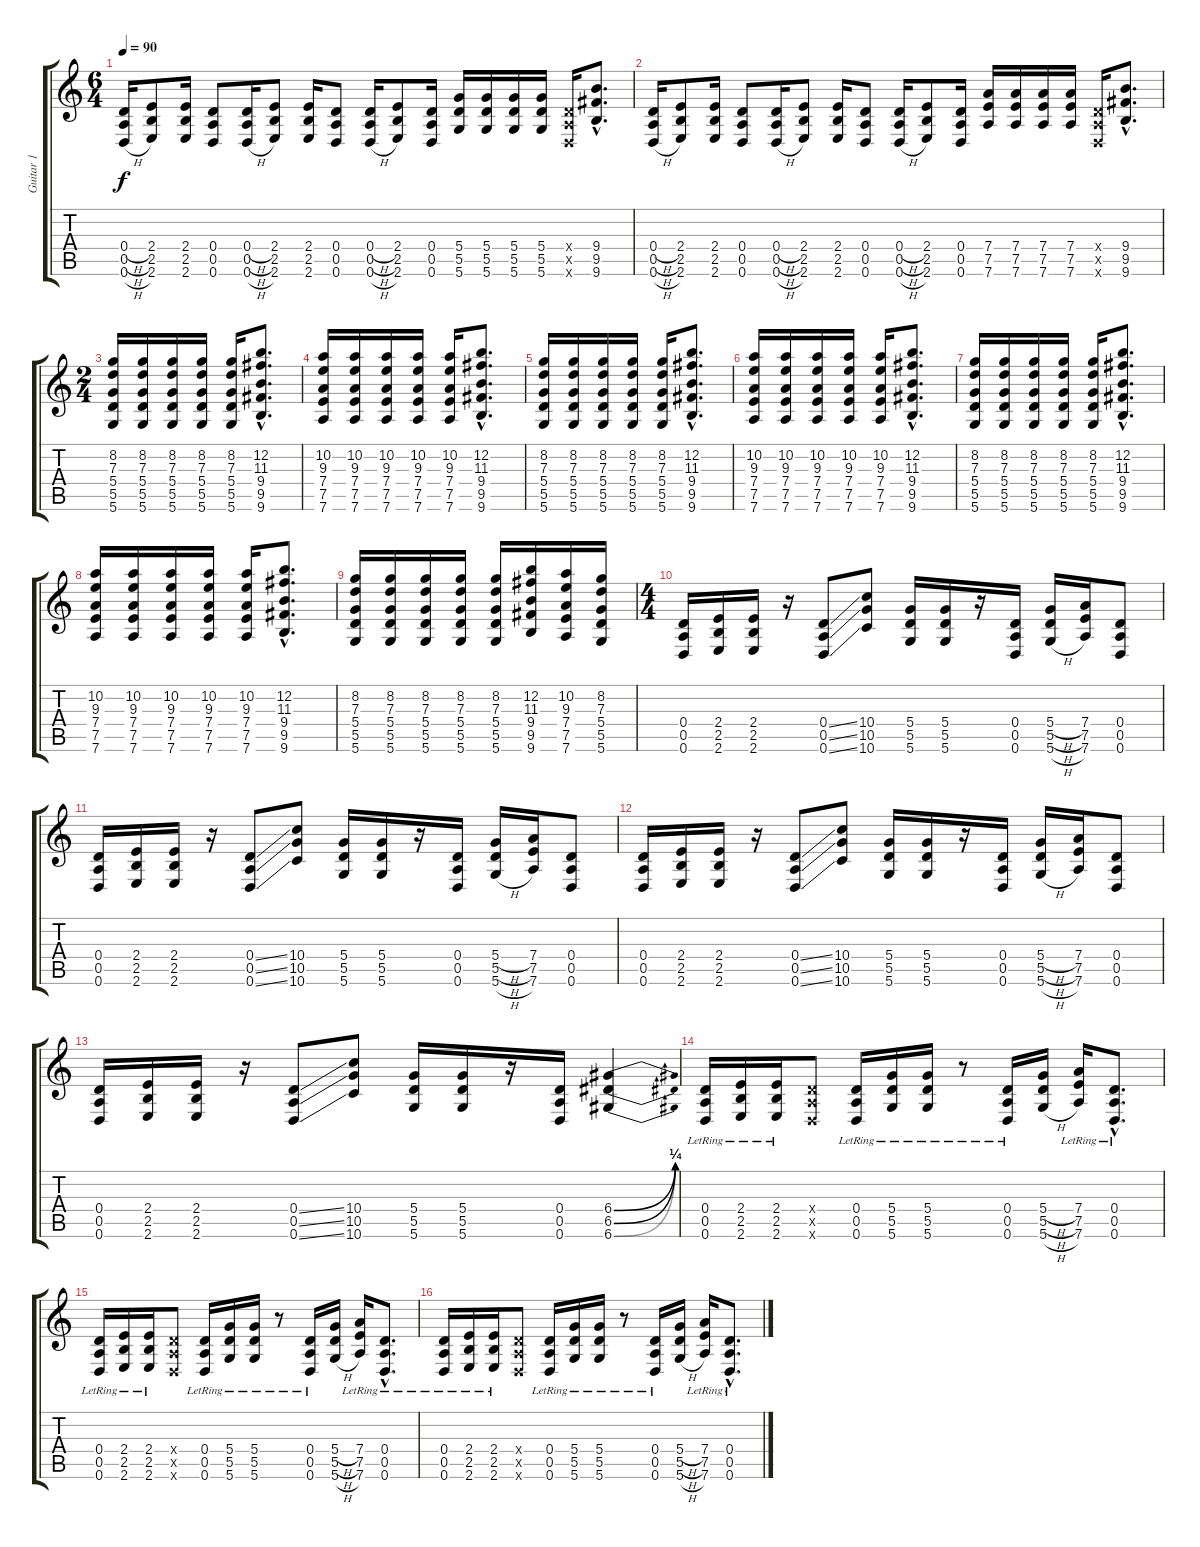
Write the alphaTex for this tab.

\track ("Guitar 1" "Guitar 1") {instrument electricguitarclean}
\staff {score tabs}
\tuning (E4 B3 G3 D3 A2 D2) {hide}
\ts (6 4)
\tempo 90
\clef g2
\ks c
(0.4{h} 0.5{h} 0.6{h}).16{dy f instrument distortionguitar} (2.4 2.5 2.6).8 (2.4 2.5 2.6).16 (0.4 0.5 0.6).8 (0.4{h} 0.5{h} 0.6{h}).16 (2.4 2.5 2.6).8 (2.4 2.5 2.6).16 (0.4 0.5 0.6).8 (0.4{h} 0.5{h} 0.6{h}).16 (2.4 2.5 2.6).8 (0.4 0.5 0.6).16 (5.4 5.5 5.6).16 (5.4 5.5 5.6).16 (5.4 5.5 5.6).16 (5.4 5.5 5.6).16 (0.4{x} 0.5{x} 0.6{x}).16 (9.4{hac} 9.5{hac} 9.6{hac}).8{d} |
(0.4{h} 0.5{h} 0.6{h}).16{instrument distortionguitar} (2.4 2.5 2.6).8 (2.4 2.5 2.6).16 (0.4 0.5 0.6).8 (0.4{h} 0.5{h} 0.6{h}).16 (2.4 2.5 2.6).8 (2.4 2.5 2.6).16 (0.4 0.5 0.6).8 (0.4{h} 0.5{h} 0.6{h}).16 (2.4 2.5 2.6).8 (0.4 0.5 0.6).16 (7.4 7.5 7.6).16 (7.4 7.5 7.6).16 (7.4 7.5 7.6).16 (7.4 7.5 7.6).16 (0.4{x} 0.5{x} 0.6{x}).16 (9.4{hac} 9.5{hac} 9.6{hac}).8{d} |
\ts (2 4)
(8.2 7.3 5.4 5.5 5.6).16{volume 14 instrument distortionguitar} (8.2 7.3 5.4 5.5 5.6).16 (8.2 7.3 5.4 5.5 5.6).16 (8.2 7.3 5.4 5.5 5.6).16 (8.2 7.3 5.4 5.5 5.6).16 (12.2{hac} 11.3{hac} 9.4{hac} 9.5{hac} 9.6{hac}).8{d} |
(10.2 9.3 7.4 7.5 7.6).16 (10.2 9.3 7.4 7.5 7.6).16 (10.2 9.3 7.4 7.5 7.6).16 (10.2 9.3 7.4 7.5 7.6).16 (10.2 9.3 7.4 7.5 7.6).16 (12.2{hac} 11.3{hac} 9.4{hac} 9.5{hac} 9.6{hac}).8{d} |
(8.2 7.3 5.4 5.5 5.6).16 (8.2 7.3 5.4 5.5 5.6).16 (8.2 7.3 5.4 5.5 5.6).16 (8.2 7.3 5.4 5.5 5.6).16 (8.2 7.3 5.4 5.5 5.6).16 (12.2{hac} 11.3{hac} 9.4{hac} 9.5{hac} 9.6{hac}).8{d} |
(10.2 9.3 7.4 7.5 7.6).16 (10.2 9.3 7.4 7.5 7.6).16 (10.2 9.3 7.4 7.5 7.6).16 (10.2 9.3 7.4 7.5 7.6).16 (10.2 9.3 7.4 7.5 7.6).16 (12.2{hac} 11.3{hac} 9.4{hac} 9.5{hac} 9.6{hac}).8{d} |
(8.2 7.3 5.4 5.5 5.6).16 (8.2 7.3 5.4 5.5 5.6).16 (8.2 7.3 5.4 5.5 5.6).16 (8.2 7.3 5.4 5.5 5.6).16 (8.2 7.3 5.4 5.5 5.6).16 (12.2{hac} 11.3{hac} 9.4{hac} 9.5{hac} 9.6{hac}).8{d} |
(10.2 9.3 7.4 7.5 7.6).16 (10.2 9.3 7.4 7.5 7.6).16 (10.2 9.3 7.4 7.5 7.6).16 (10.2 9.3 7.4 7.5 7.6).16 (10.2 9.3 7.4 7.5 7.6).16 (12.2{hac} 11.3{hac} 9.4{hac} 9.5{hac} 9.6{hac}).8{d} |
(8.2 7.3 5.4 5.5 5.6).16 (8.2 7.3 5.4 5.5 5.6).16 (8.2 7.3 5.4 5.5 5.6).16 (8.2 7.3 5.4 5.5 5.6).16 (8.2 7.3 5.4 5.5 5.6).16 (12.2 11.3 9.4 9.5 9.6).16 (10.2 9.3 7.4 7.5 7.6).16 (8.2 7.3 5.4 5.5 5.6).16 |
\ts (4 4)
(0.4 0.5 0.6).16{instrument distortionguitar} (2.4 2.5 2.6).16 (2.4 2.5 2.6).16 r.16 (0.4{ss} 0.5{ss} 0.6{ss}).8 (10.4 10.5 10.6).8 (5.4 5.5 5.6).16 (5.4 5.5 5.6).16 r.16 (0.4 0.5 0.6).16 (5.4{h} 5.5{h} 5.6{h}).16 (7.4 7.5 7.6).16 (0.4 0.5 0.6).8 |
(0.4 0.5 0.6).16{instrument distortionguitar} (2.4 2.5 2.6).16 (2.4 2.5 2.6).16 r.16 (0.4{ss} 0.5{ss} 0.6{ss}).8 (10.4 10.5 10.6).8 (5.4 5.5 5.6).16 (5.4 5.5 5.6).16 r.16 (0.4 0.5 0.6).16 (5.4{h} 5.5{h} 5.6{h}).16 (7.4 7.5 7.6).16 (0.4 0.5 0.6).8 |
(0.4 0.5 0.6).16{instrument distortionguitar} (2.4 2.5 2.6).16 (2.4 2.5 2.6).16 r.16 (0.4{ss} 0.5{ss} 0.6{ss}).8 (10.4 10.5 10.6).8 (5.4 5.5 5.6).16 (5.4 5.5 5.6).16 r.16 (0.4 0.5 0.6).16 (5.4{h} 5.5{h} 5.6{h}).16 (7.4 7.5 7.6).16 (0.4 0.5 0.6).8 |
(0.4 0.5 0.6).16{instrument distortionguitar} (2.4 2.5 2.6).16 (2.4 2.5 2.6).16 r.16 (0.4{ss} 0.5{ss} 0.6{ss}).8 (10.4 10.5 10.6).8 (5.4 5.5 5.6).16 (5.4 5.5 5.6).16 r.16 (0.4 0.5 0.6).16 (6.4{be (bend 0 0 60 1)} 6.5{be (bend 0 0 60 1)} 6.6{be (bend 0 0 60 1)}).4 |
(0.4{lr} 0.5{lr} 0.6{lr}).16{instrument distortionguitar} (2.4{lr} 2.5{lr} 2.6{lr}).16 (2.4{lr} 2.5{lr} 2.6{lr}).16 (0.4{x} 0.5{x} 0.6{x}).8 (0.4{lr} 0.5{lr} 0.6{lr}).16 (5.4{lr} 5.5{lr} 5.6{lr}).16 (5.4{lr} 5.5{lr} 5.6{lr}).16 r.8 (0.4{lr} 0.5{lr} 0.6{lr}).16 (5.4{h} 5.5{h} 5.6{h}).16 (7.4{lr} 7.5{lr} 7.6{lr}).16 (0.4{hac lr} 0.5{hac lr} 0.6{hac lr}).8{d} |
(0.4{lr} 0.5{lr} 0.6{lr}).16{instrument distortionguitar} (2.4{lr} 2.5{lr} 2.6{lr}).16 (2.4{lr} 2.5{lr} 2.6{lr}).16 (0.4{x} 0.5{x} 0.6{x}).8 (0.4{lr} 0.5{lr} 0.6{lr}).16 (5.4{lr} 5.5{lr} 5.6{lr}).16 (5.4{lr} 5.5{lr} 5.6{lr}).16 r.8 (0.4{lr} 0.5{lr} 0.6{lr}).16 (5.4{h} 5.5{h} 5.6{h}).16 (7.4{lr} 7.5{lr} 7.6{lr}).16 (0.4{hac lr} 0.5{hac lr} 0.6{hac lr}).8{d} |
(0.4{lr} 0.5{lr} 0.6{lr}).16{instrument distortionguitar} (2.4{lr} 2.5{lr} 2.6{lr}).16 (2.4{lr} 2.5{lr} 2.6{lr}).16 (0.4{x} 0.5{x} 0.6{x}).8 (0.4{lr} 0.5{lr} 0.6{lr}).16 (5.4{lr} 5.5{lr} 5.6{lr}).16 (5.4{lr} 5.5{lr} 5.6{lr}).16 r.8 (0.4{lr} 0.5{lr} 0.6{lr}).16 (5.4{h} 5.5{h} 5.6{h}).16 (7.4{lr} 7.5{lr} 7.6{lr}).16 (0.4{hac lr} 0.5{hac lr} 0.6{hac lr}).8{d}
